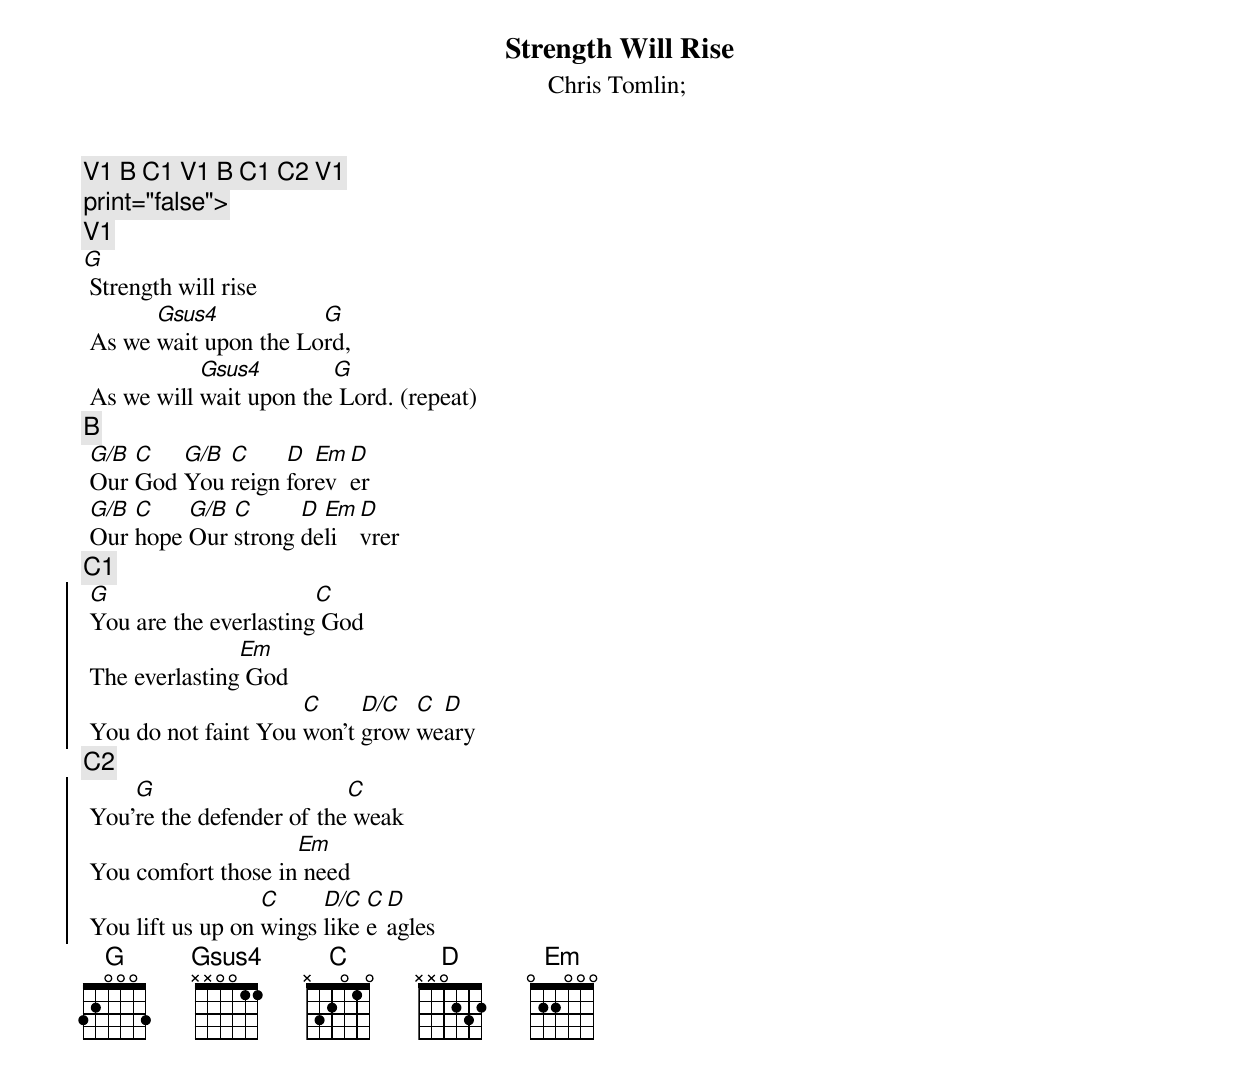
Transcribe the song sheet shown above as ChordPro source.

{title:Strength Will Rise}
{subtitle:Chris Tomlin}
{subtitle:}
{comment:V1 B C1 V1 B C1 C2 V1}
{comment:}
{comment:print="false">}
{comment:V1}
[G] Strength will rise
 As we [Gsus4]wait upon the Lo[G]rd,
 As we will [Gsus4]wait upon the[G] Lord. (repeat)
{comment:B}
 [G/B]Our [C]God [G/B]You [C]reign [D]for[Em]ev[D]er
 [G/B]Our [C]hope [G/B]Our [C]strong [D]de[Em]li[D]vrer
{comment:C1}
{soc}
 [G]You are the everlasting[C] God
 The everlasting[Em] God
 You do not faint You [C]won't [D/C]grow [C]we[D]ary
{eoc}
{comment:C2}
{soc}
 You'[G]re the defender of the[C] weak
 You comfort those in[Em] need
 You lift us up on [C]wings [D/C]like [C]e[D]agles
{eoc}
